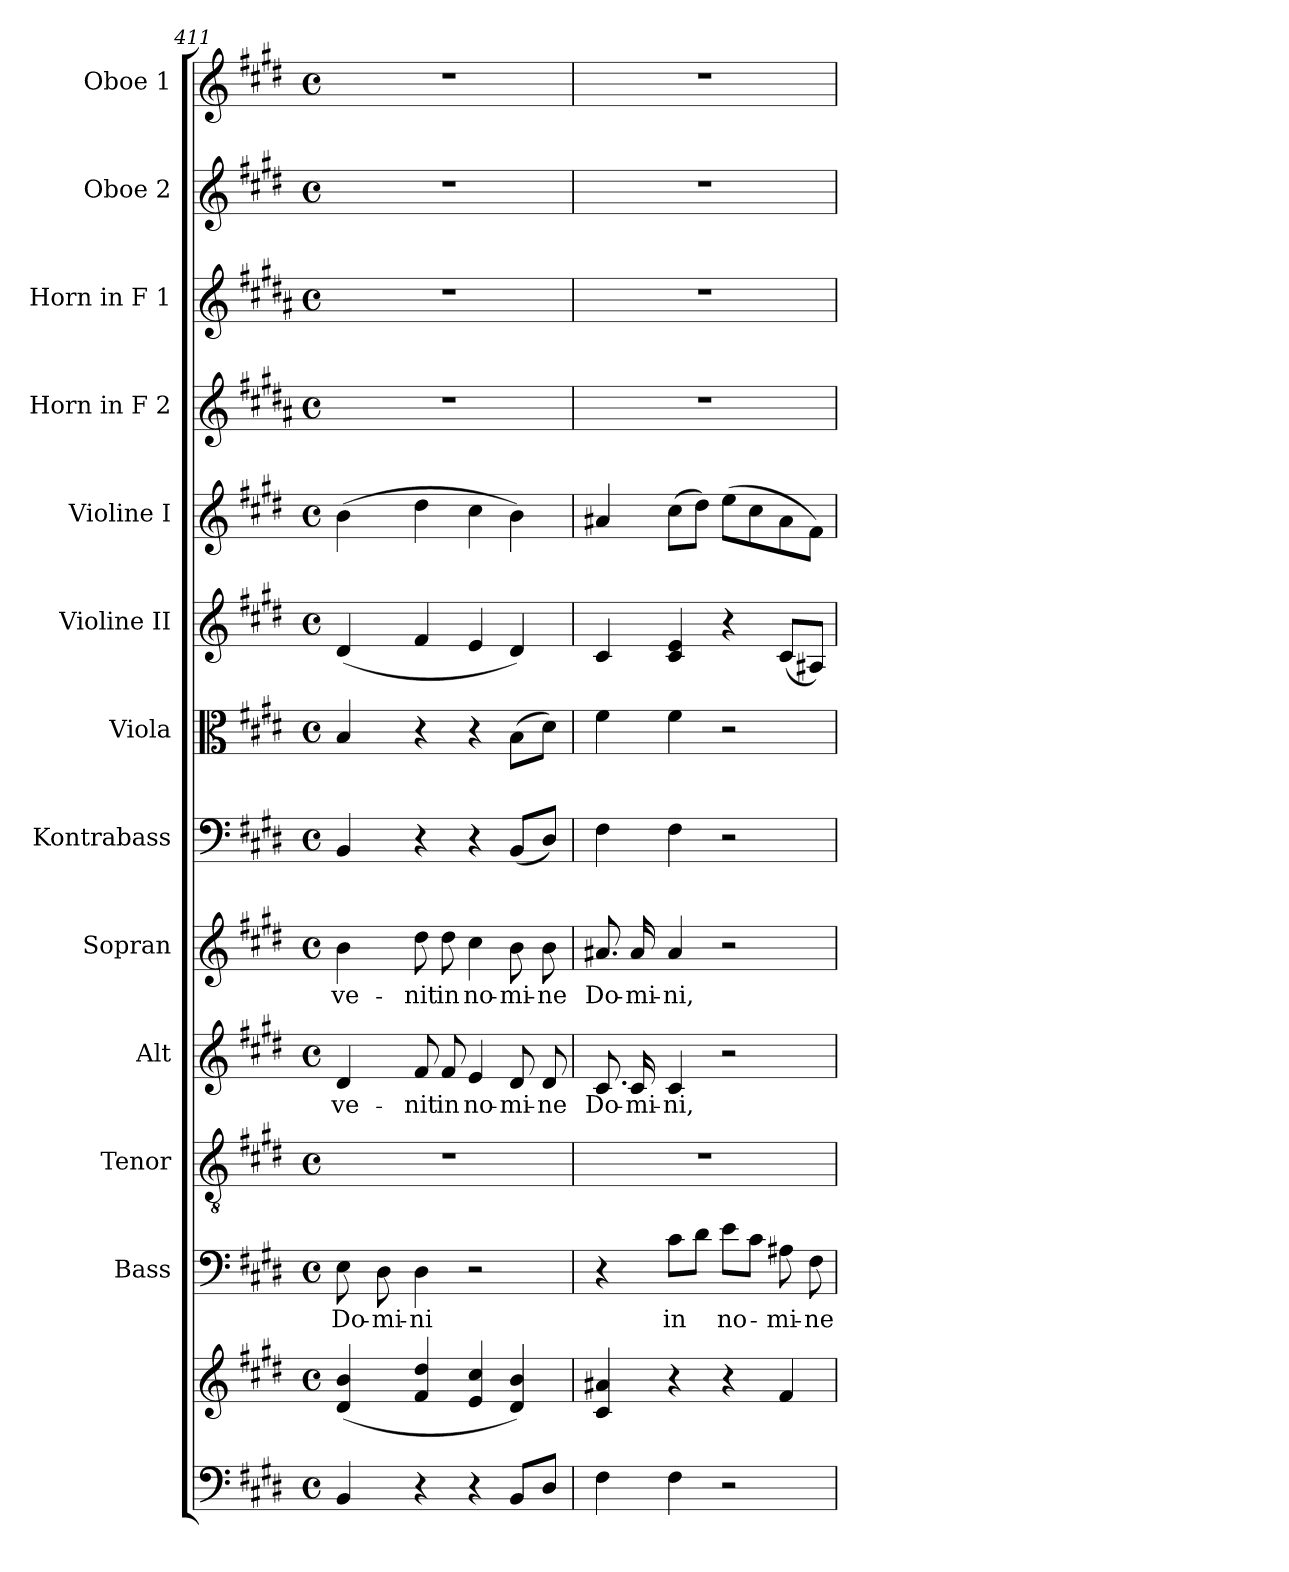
**kern	**kern	**kern	**text	**kern	**kern	**text	**kern	**text	**kern	**kern	**kern	**kern	**kern	**kern	**kern	**kern
*part13	*part13	*part12	*part12	*part11	*part10	*part10	*part9	*part9	*part8	*part7	*part6	*part5	*part4	*part3	*part2	*part1
*staff14	*staff13	*staff12	*staff12	*staff11	*staff10	*staff10	*staff9	*staff9	*staff8	*staff7	*staff6	*staff5	*staff4	*staff3	*staff2	*staff1
*	*	*I"Bass	*	*I"Tenor	*I"Alt	*	*I"Sopran	*	*I"Kontrabass	*I"Viola	*I"Violine II	*I"Violine I	*I"Horn in F 2	*I"Horn in F 1	*I"Oboe 2	*I"Oboe 1
*	*	*I'B.	*	*I'T.	*I'A.	*	*I'S.	*	*I'Kb.	*I'Vla.	*I'Vl. II	*I'Vl. I	*	*	*I'Ob.. 2	*I'Ob. 1
!!LO:PB:g=z
*clefF4	*clefG2	*clefF4	*	*clefGv2	*clefG2	*	*clefG2	*	*clefF4	*clefC3	*clefG2	*clefG2	*clefG2	*clefG2	*clefG2	*clefG2
*	*	*	*	*	*	*	*	*	*ITrd7c12	*	*	*	*ITrd4c7	*ITrd4c7	*	*
*k[f#c#g#d#]	*k[f#c#g#d#]	*k[f#c#g#d#]	*	*k[f#c#g#d#]	*k[f#c#g#d#]	*	*k[f#c#g#d#]	*	*k[f#c#g#d#]	*k[f#c#g#d#]	*k[f#c#g#d#]	*k[f#c#g#d#]	*k[f#c#g#d#]	*k[f#c#g#d#]	*k[f#c#g#d#]	*k[f#c#g#d#]
*E:	*E:	*E:	*	*E:	*E:	*	*E:	*	*E:	*E:	*E:	*E:	*E:	*E:	*E:	*E:
*M4/4	*M4/4	*M4/4	*	*M4/4	*M4/4	*	*M4/4	*	*M4/4	*M4/4	*M4/4	*M4/4	*M4/4	*M4/4	*M4/4	*M4/4
*met(c)	*met(c)	*met(c)	*	*met(c)	*met(c)	*	*met(c)	*	*met(c)	*met(c)	*met(c)	*met(c)	*met(c)	*met(c)	*met(c)	*met(c)
=411	=411	=411	=411	=411	=411	=411	=411	=411	=411	=411	=411	=411	=411	=411	=411	=411
!	!	!	!LO:LY:b	!	!	!LO:LY:b	!	!LO:LY:b	!	!	!	!	!	!	!	!
4BB/	(<4d#/ 4b/	8E\	Do-	1r	4d#/	ve-	4b\	ve-	4BBB/	4B/	(<4d#/	(>4b\	1r	1r	1r	1r
!	!	!	!LO:LY:b	!	!	!	!	!	!	!	!	!	!	!	!	!
.	.	8D#\	-mi-	.	.	.	.	.	.	.	.	.	.	.	.	.
!	!	!	!LO:LY:b	!	!	!LO:LY:b	!	!LO:LY:b	!	!	!	!	!	!	!	!
4r	4f#/ 4dd#/	4D#\	-ni	.	8f#/	-nit	8dd#\	-nit	4r	4r	4f#/	4dd#\	.	.	.	.
!	!	!	!	!	!	!LO:LY:b	!	!LO:LY:b	!	!	!	!	!	!	!	!
.	.	.	.	.	8f#/	in	8dd#\	in	.	.	.	.	.	.	.	.
!	!	!	!	!	!	!LO:LY:b	!	!LO:LY:b	!	!	!	!	!	!	!	!
4r	4e/ 4cc#/	2r	.	.	4e/	no-	4cc#\	no-	4r	4r	4e/	4cc#\	.	.	.	.
!	!	!	!	!	!	!LO:LY:b	!	!LO:LY:b	!	!	!	!	!	!	!	!
8BB/L	4d#/ 4b/)	.	.	.	8d#/	-mi-	8b\	-mi-	(<8BBB/L	(>8B\L	4d#/)	4b\)	.	.	.	.
!	!	!	!	!	!	!LO:LY:b	!	!LO:LY:b	!	!	!	!	!	!	!	!
8D#/J	.	.	.	.	8d#/	-ne	8b\	-ne	8DD#/J)	8d#\J)	.	.	.	.	.	.
=412	=412	=412	=412	=412	=412	=412	=412	=412	=412	=412	=412	=412	=412	=412	=412	=412
!	!	!	!	!	!	!LO:LY:b	!	!LO:LY:b	!	!	!	!	!	!	!	!
4F#\	4c#/ 4a#X/	4r	.	1r	8.c#/	Do-	8.a#X/	Do-	4FF#\	4f#\	4c#/	4a#X/	1r	1r	1r	1r
!	!	!	!	!	!	!LO:LY:b	!	!LO:LY:b	!	!	!	!	!	!	!	!
.	.	.	.	.	16c#/	-mi-	16a#/	-mi-	.	.	.	.	.	.	.	.
!	!	!	!LO:LY:b	!	!	!LO:LY:b	!	!LO:LY:b	!	!	!	!	!	!	!	!
4F#\	4r	8c#\L	in	.	4c#/	-ni,	4a#/	-ni,	4FF#\	4f#\	4c#/ 4e/	(>8cc#\L	.	.	.	.
.	.	8d#\J	.	.	.	.	.	.	.	.	.	8dd#\J)	.	.	.	.
!	!	!	!LO:LY:b	!	!	!	!	!	!	!	!	!	!	!	!	!
2r	4r	8e\L	no-	.	2r	.	2r	.	2r	2r	4r	(>8ee\L	.	.	.	.
.	.	8c#\J	.	.	.	.	.	.	.	.	.	8cc#\	.	.	.	.
!	!	!	!LO:LY:b	!	!	!	!	!	!	!	!	!	!	!	!	!
.	4f#/	8A#X\	-mi-	.	.	.	.	.	.	.	(<8c#/L	8a#\	.	.	.	.
!	!	!	!LO:LY:b	!	!	!	!	!	!	!	!	!	!	!	!	!
.	.	8F#\	-ne	.	.	.	.	.	.	.	8A#X/J)	8f#\J)	.	.	.	.
=	=	=	=	=	=	=	=	=	=	=	=	=	=	=	=	=
*-	*-	*-	*-	*-	*-	*-	*-	*-	*-	*-	*-	*-	*-	*-	*-	*-
